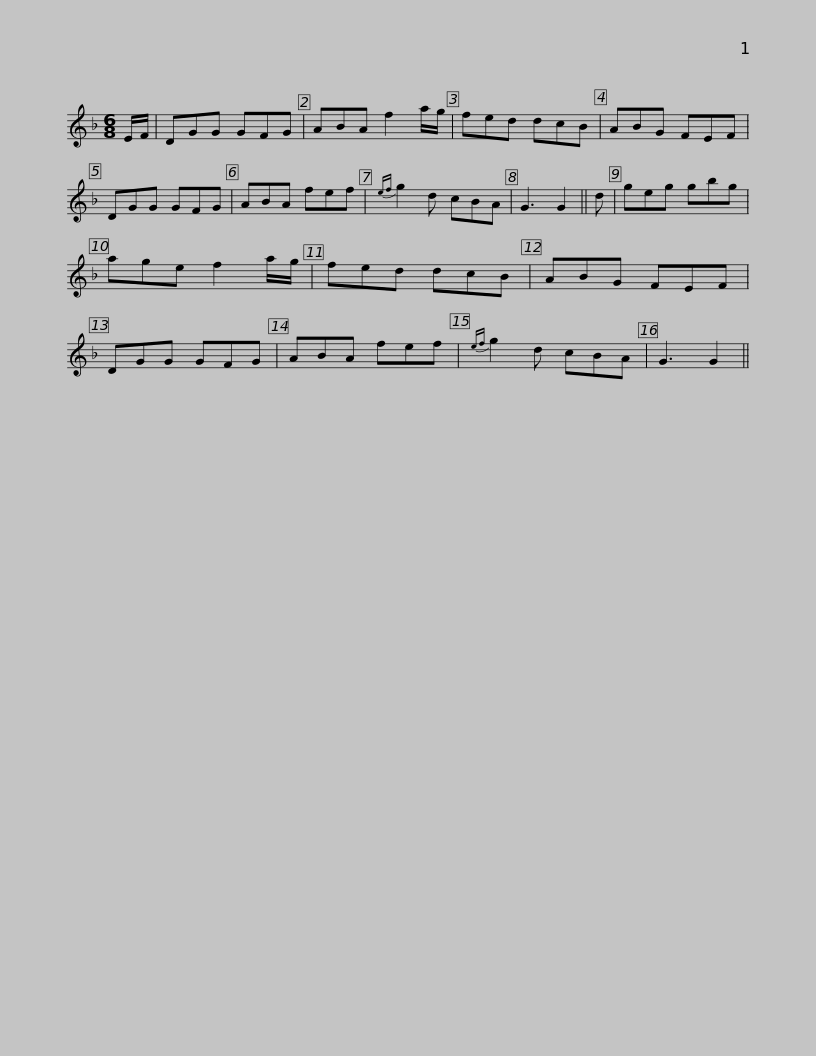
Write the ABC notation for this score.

X:1
L:1/8
M:6/8
I:linebreak $
K:F
V:1 treble
V:1
 E/F/ | DGG GFG | ABA f2 a/g/ | fed dcB | ABG FEF | %5
 DGG GFG | ABA fef |{ef} g2 d cBA |$ G3 G2 || d | %10
 geg gbg | age f2 a/g/ | fed dcB | ABG FEF | DGG GFG | %15
 ABA fef |${ef} g2 d cBA | G3 G2 || %18
